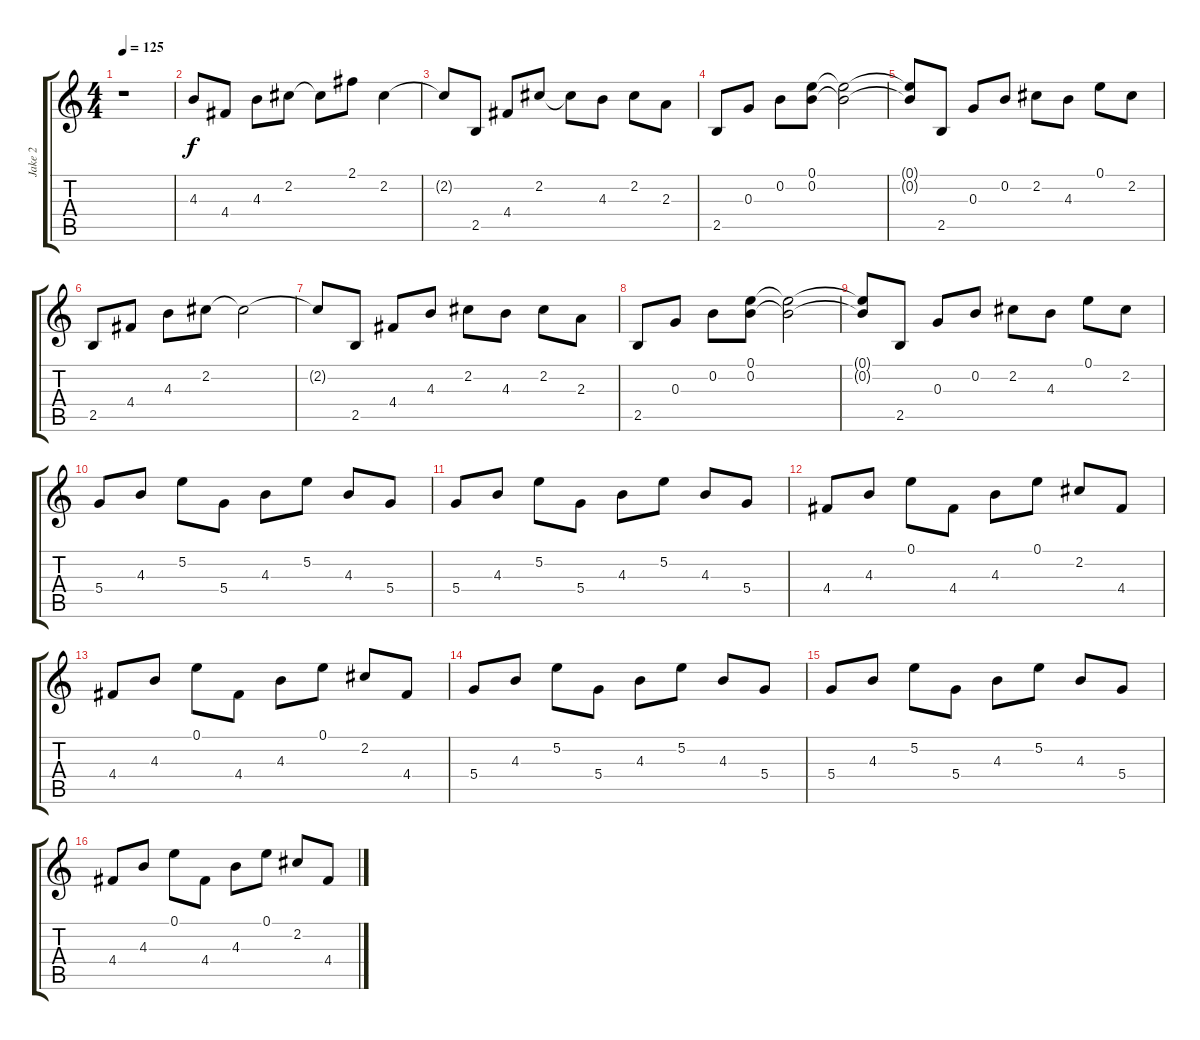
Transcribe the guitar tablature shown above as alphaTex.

\track ("Jake 2" "Jake 2") {instrument electricguitarclean}
\staff {score tabs}
\tuning (E4 B3 G3 D3 A2 E2) {hide}
\ts (4 4)
\tempo 125
\clef g2
\ks c
r.1{dy f} |
4.3.8 4.4.8 4.3.8 2.2.8 2.2{t}.8 2.1.8 2.2.4 |
2.2{t}.8 2.5.8 4.4.8 2.2.8 2.2{t}.8 4.3.8 2.2.8 2.3.8 |
2.5.8 0.3.8 0.2.8 (0.1 0.2).8 (0.1{t} 0.2{t}).2 |
(0.1{t} 0.2{t}).8 2.5.8 0.3.8 0.2.8 2.2.8 4.3.8 0.1.8 2.2.8 |
2.5.8 4.4.8 4.3.8 2.2.8 2.2{t}.2 |
2.2{t}.8 2.5.8 4.4.8 4.3.8 2.2.8 4.3.8 2.2.8 2.3.8 |
2.5.8 0.3.8 0.2.8 (0.1 0.2).8 (0.1{t} 0.2{t}).2 |
(0.1{t} 0.2{t}).8 2.5.8 0.3.8 0.2.8 2.2.8 4.3.8 0.1.8 2.2.8 |
5.4.8 4.3.8 5.2.8 5.4.8 4.3.8 5.2.8 4.3.8 5.4.8 |
5.4.8 4.3.8 5.2.8 5.4.8 4.3.8 5.2.8 4.3.8 5.4.8 |
4.4.8 4.3.8 0.1.8 4.4.8 4.3.8 0.1.8 2.2.8 4.4.8 |
4.4.8 4.3.8 0.1.8 4.4.8 4.3.8 0.1.8 2.2.8 4.4.8 |
5.4.8 4.3.8 5.2.8 5.4.8 4.3.8 5.2.8 4.3.8 5.4.8 |
5.4.8 4.3.8 5.2.8 5.4.8 4.3.8 5.2.8 4.3.8 5.4.8 |
4.4.8 4.3.8 0.1.8 4.4.8 4.3.8 0.1.8 2.2.8 4.4.8
